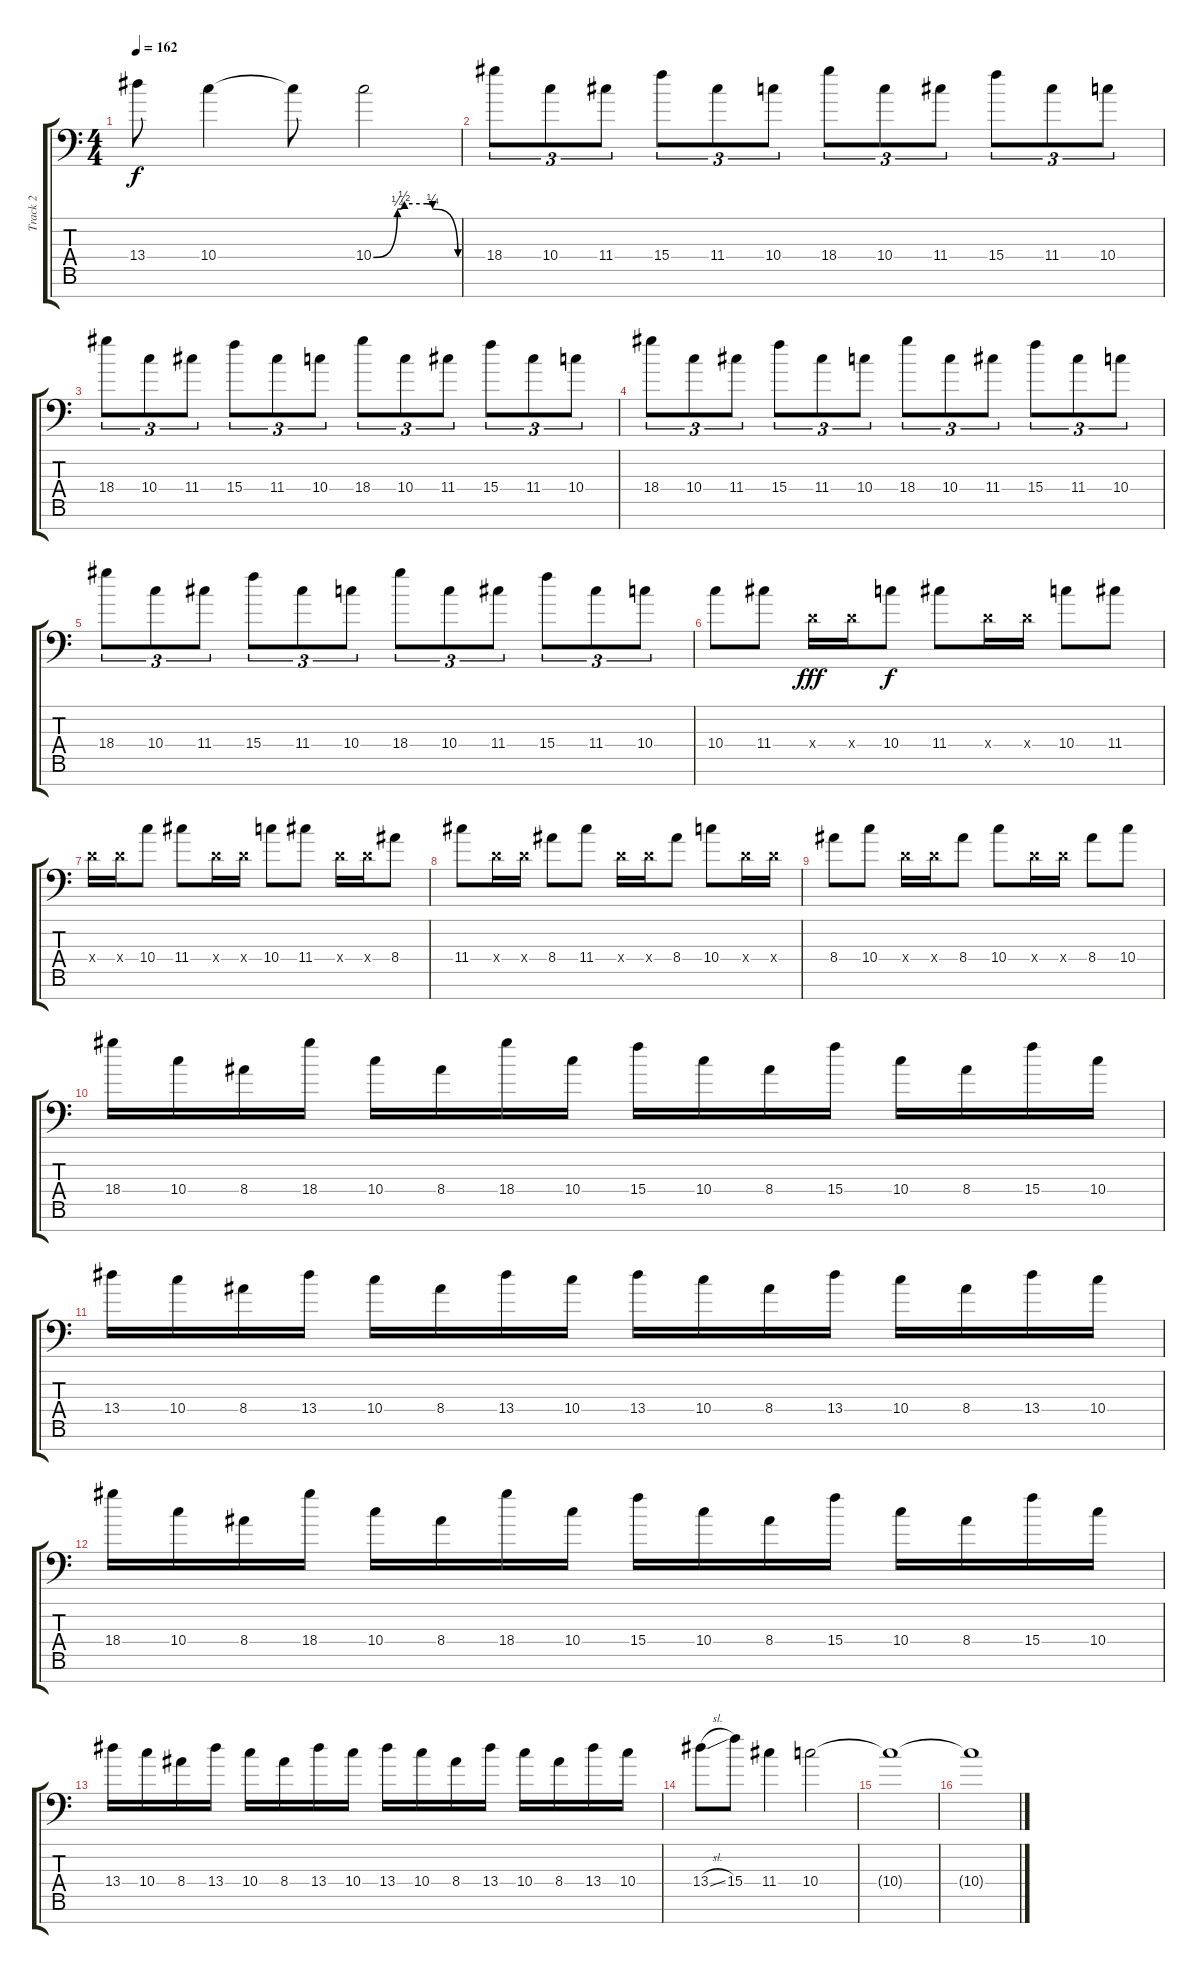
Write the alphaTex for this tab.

\track ("Track 2" "Track 2") {instrument overdrivenguitar}
\staff {score tabs}
\tuning (E4 B3 G3 D3 A2 E2 A1) {hide}
\ts (4 4)
\tempo 162
\clef f4
\ks c
13.4{t}.8{dy f} 10.4.4 10.4{t}.8 10.4{be (custom 0 0 17 1 22 2 38 2 42 1 60 0)}.2 |
18.4.8{tu (3 2)} 10.4.8{tu (3 2)} 11.4.8{tu (3 2)} 15.4.8{tu (3 2)} 11.4.8{tu (3 2)} 10.4.8{tu (3 2)} 18.4.8{tu (3 2)} 10.4.8{tu (3 2)} 11.4.8{tu (3 2)} 15.4.8{tu (3 2)} 11.4.8{tu (3 2)} 10.4.8{tu (3 2)} |
18.4.8{tu (3 2)} 10.4.8{tu (3 2)} 11.4.8{tu (3 2)} 15.4.8{tu (3 2)} 11.4.8{tu (3 2)} 10.4.8{tu (3 2)} 18.4.8{tu (3 2)} 10.4.8{tu (3 2)} 11.4.8{tu (3 2)} 15.4.8{tu (3 2)} 11.4.8{tu (3 2)} 10.4.8{tu (3 2)} |
18.4.8{tu (3 2)} 10.4.8{tu (3 2)} 11.4.8{tu (3 2)} 15.4.8{tu (3 2)} 11.4.8{tu (3 2)} 10.4.8{tu (3 2)} 18.4.8{tu (3 2)} 10.4.8{tu (3 2)} 11.4.8{tu (3 2)} 15.4.8{tu (3 2)} 11.4.8{tu (3 2)} 10.4.8{tu (3 2)} |
18.4.8{tu (3 2)} 10.4.8{tu (3 2)} 11.4.8{tu (3 2)} 15.4.8{tu (3 2)} 11.4.8{tu (3 2)} 10.4.8{tu (3 2)} 18.4.8{tu (3 2)} 10.4.8{tu (3 2)} 11.4.8{tu (3 2)} 15.4.8{tu (3 2)} 11.4.8{tu (3 2)} 10.4.8{tu (3 2)} |
10.4.8 11.4.8 0.4{x}.16{dy fff} 0.4{x}.16 10.4.8{dy f} 11.4.8 0.4{x}.16 0.4{x}.16 10.4.8 11.4.8 |
0.4{x}.16 0.4{x}.16 10.4.8 11.4.8 0.4{x}.16 0.4{x}.16 10.4.8 11.4.8 0.4{x}.16 0.4{x}.16 8.4.8 |
11.4.8 0.4{x}.16 0.4{x}.16 8.4.8 11.4.8 0.4{x}.16 0.4{x}.16 8.4.8 10.4.8 0.4{x}.16 0.4{x}.16 |
8.4.8 10.4.8 0.4{x}.16 0.4{x}.16 8.4.8 10.4.8 0.4{x}.16 0.4{x}.16 8.4.8 10.4.8 |
18.4.16 10.4.16 8.4.16 18.4.16 10.4.16 8.4.16 18.4.16 10.4.16 15.4.16 10.4.16 8.4.16 15.4.16 10.4.16 8.4.16 15.4.16 10.4.16 |
13.4.16 10.4.16 8.4.16 13.4.16 10.4.16 8.4.16 13.4.16 10.4.16 13.4.16 10.4.16 8.4.16 13.4.16 10.4.16 8.4.16 13.4.16 10.4.16 |
18.4.16 10.4.16 8.4.16 18.4.16 10.4.16 8.4.16 18.4.16 10.4.16 15.4.16 10.4.16 8.4.16 15.4.16 10.4.16 8.4.16 15.4.16 10.4.16 |
13.4.16 10.4.16 8.4.16 13.4.16 10.4.16 8.4.16 13.4.16 10.4.16 13.4.16 10.4.16 8.4.16 13.4.16 10.4.16 8.4.16 13.4.16 10.4.16 |
13.4{sl}.8 15.4.8 11.4.4 10.4.2 |
10.4{t}.1 |
10.4{t}.1
